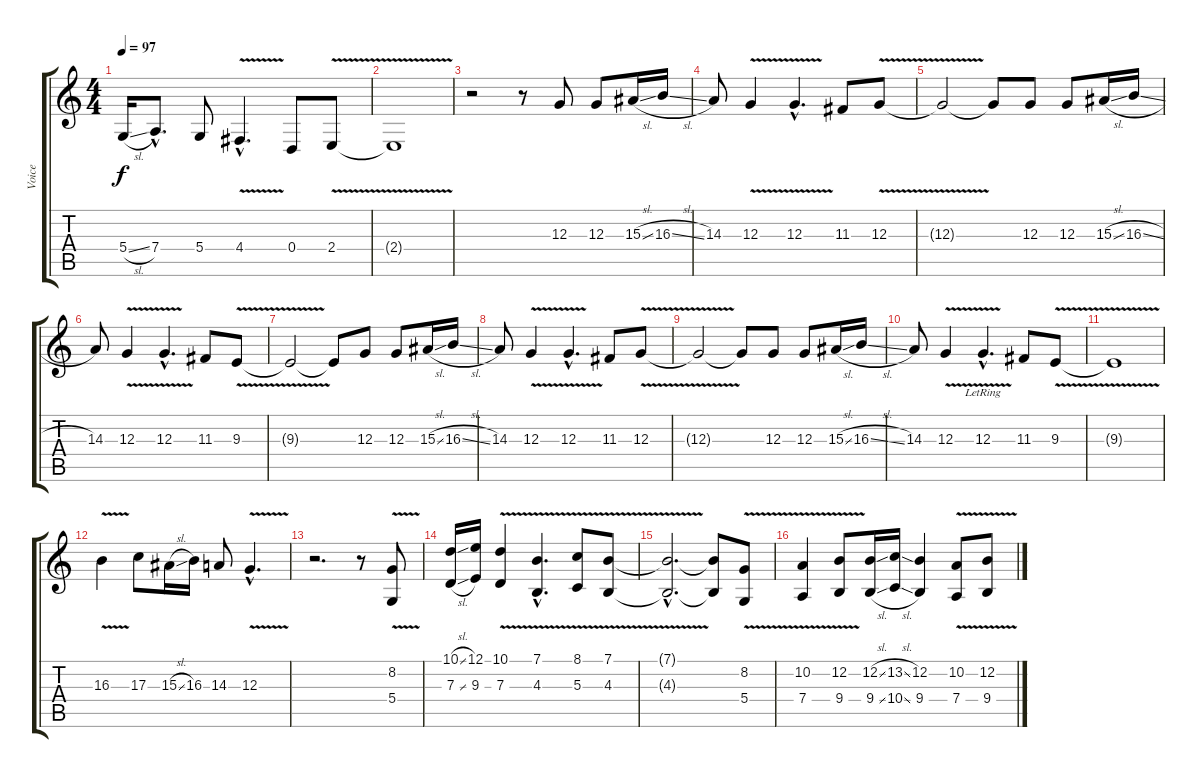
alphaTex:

\track ("Voice" "Voice") {instrument cello}
\staff {score tabs}
\tuning (E4 B3 G3 D3 A2 E2) {hide}
\ts (4 4)
\tempo 97
\clef g2
\ks c
5.4{sl}.16{dy f} 7.4{hac}.8{d} 5.4.8 4.4{v hac}.4{d} 0.4.8 2.4{v}.8{volume 4} |
2.4{t}.1 |
r.2{volume 14} r.8 12.3.8 12.3.8 15.3{sl}.16 16.3{sl}.16 |
14.3.8 12.3{v}.4 12.3{v hac}.4{d} 11.3.8 12.3{v}.8 |
12.3{t}.2 12.3{t}.8 12.3.8 12.3.8 15.3{sl}.16 16.3{sl}.16 |
14.3.8 12.3{v}.4 12.3{v hac}.4{d} 11.3.8 9.3{v}.8 |
9.3{t}.2 9.3{t}.8 12.3.8 12.3.8 15.3{sl}.16 16.3{sl}.16 |
14.3.8 12.3{v}.4 12.3{v hac}.4{d} 11.3.8 12.3{v}.8 |
12.3{t}.2 12.3{t}.8 12.3.8 12.3.8 15.3{sl}.16 16.3{sl}.16 |
14.3.8 12.3{v}.4 12.3{v hac lr}.4{d} 11.3.8 9.3{v}.8{volume 10} |
9.3{t}.1 |
16.3{v}.4{volume 14} 17.3.8 15.3{sl}.16 16.3.16 14.3.8 12.3{v hac}.4{d} |
r.2{d} r.8 (8.2{v} 5.4{v}).8 |
(10.1{sl} 7.3{sl}).16 (12.1 9.3).16 (10.1{v} 7.3{v}).4 (7.1{v hac} 4.3{v hac}).4{d} (8.1{v} 5.3{v}).8 (7.1{v} 4.3{v}).8 |
(7.1{hac t} 4.3{hac t}).2{d} (7.1{t} 4.3{t}).8 (8.2{v} 5.4{v}).8 |
(10.2{v} 7.4{v}).4 (12.2{v} 9.4{v}).8 (12.2{sl} 9.4{sl}).16 (13.2{sl} 10.4{sl}).16 (12.2 9.4).4 (10.2{v} 7.4{v}).8 (12.2{v} 9.4{v}).8
